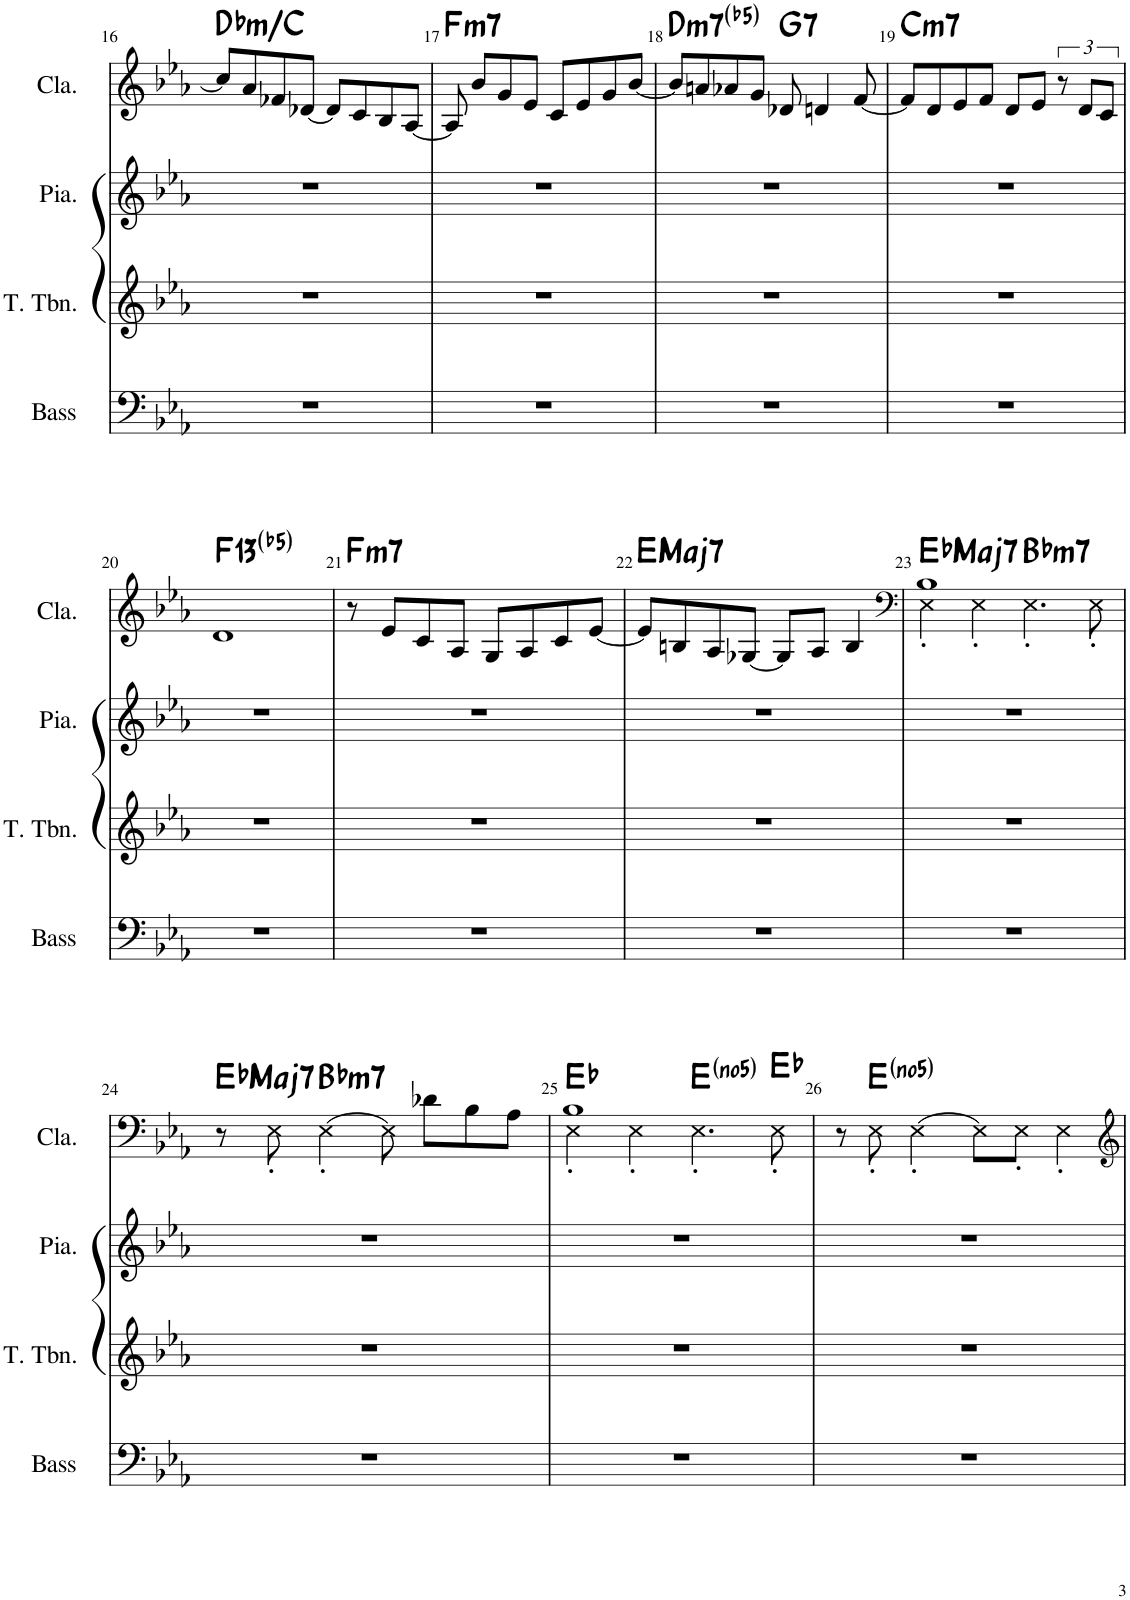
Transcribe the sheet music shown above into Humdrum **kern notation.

**kern	**kern	**kern	**kern	**harte
*part4	*part3	*part2	*part1	*part1
*staff4	*staff3	*staff2	*staff1	*
*I"Basse acoustique	*I"Trombone ténor	*I"Piano	*I"Clavecin	*
*I'Bass	*	*I'Pia.	*I'Cla.	*
!!LO:PB:g=z
*clefF4	*clefG2	*clefG2	*clefG2	*
*k[b-e-a-]	*k[b-e-a-]	*k[b-e-a-]	*k[b-e-a-]	*
*M4/4	*M4/4	*M4/4	*M4/4	*
=16	=16	=16	=16	=16
!	!	!	!	!LO:H:kt=m
1r	1r	1r	8cc/L]	Db:min/7
.	.	.	8a-/	.
.	.	.	8f-X/	.
.	.	.	[8d-X/J	.
.	.	.	8d-/L]	.
.	.	.	8c/	.
.	.	.	8B-/	.
.	.	.	[8A-/J	.
=17	=17	=17	=17	=17
!	!	!	!	!LO:H:kt=m7
1r	1r	1r	8A-/]	F:min7
.	.	.	8b-/L	.
.	.	.	8g/	.
.	.	.	8e-/J	.
.	.	.	8c/L	.
.	.	.	8e-/	.
.	.	.	8g/	.
.	.	.	[8b-/J	.
=18	=18	=18	=18	=18
!	!	!	!	!LO:H:kt=m7(b5)
1r	1r	1r	8b-/L]	D:hdim7
.	.	.	8an/	.
.	.	.	8a-X/	.
.	.	.	8g/J	.
!	!	!	!	!LO:H:kt=7
.	.	.	8d-X/	G:7
.	.	.	4dn/	.
.	.	.	[8f/	.
=19	=19	=19	=19	=19
!	!	!	!	!LO:H:kt=m7
1r	1r	1r	8f/L]	C:min7
.	.	.	8d/	.
.	.	.	8e-/	.
.	.	.	8f/J	.
.	.	.	8d/L	.
.	.	.	8e-/J	.
.	.	.	12r	.
.	.	.	12d/L	.
.	.	.	12c/J	.
!!LO:LB:g=z
=20	=20	=20	=20	=20
!	!	!	!	!LO:H:kt=13
1r	1r	1r	1d	F:(3,b5,b7,9,11,13)
=21	=21	=21	=21	=21
!	!	!	!	!LO:H:kt=m7
1r	1r	1r	8r	F:min7
.	.	.	8e-/L	.
.	.	.	8c/	.
.	.	.	8A-/J	.
.	.	.	8G/L	.
.	.	.	8A-/	.
.	.	.	8c/	.
.	.	.	[8e-/J	.
=22	=22	=22	=22	=22
!	!	!	!	!LO:H:kt=Maj7
1r	1r	1r	8e-/L]	E:maj7
.	.	.	8Bn/	.
.	.	.	8A-/	.
.	.	.	[8G-X/J	.
.	.	.	8G-/L]	.
.	.	.	8A-/J	.
.	.	.	4B/	.
=23	=23	=23	=23	=23
*	*	*	*clefF4	*
*	*	*	*^	*
!	!	!	!	!	!LO:H:kt=Maj7
1r	1r	1r	1B-	4E-'\	Eb:maj7
.	.	.	.	4E-'\	.
!	!	!	!	!	!LO:H:kt=m7
.	.	.	.	4.E-'\	Bb:min7
.	.	.	.	8E-'\	.
!!LO:LB:g=z
=24	=24	=24	=24	=24	=24
!	!	!	!	!	!LO:H:kt=Maj7
*	*	*	*v	*v	*
1r	1r	1r	8r	Eb:maj7
.	.	.	8E-'<\	.
!	!	!	!	!LO:H:kt=m7
.	.	.	[4E-'<\	Bb:min7
.	.	.	8E-\]	.
.	.	.	8d-X\L	.
.	.	.	8B-\	.
.	.	.	8A-\J	.
=25	=25	=25	=25	=25
*	*	*	*^	*
1r	1r	1r	1B-	4E-'\	Eb:maj
.	.	.	.	4E-'\	.
.	.	.	.	4.E-'\	E:maj(*5)
.	.	.	.	8E-'\	Eb:maj
*	*	*	*v	*v	*
=26	=26	=26	=26	=26
1r	1r	1r	8r	.
.	.	.	8E-'<\	E:maj(*5)
.	.	.	[4E-'<\	.
.	.	.	8E-\L]	.
.	.	.	8E-'<\J	.
.	.	.	4E-'<\	.
=	=	=	=	=
*-	*-	*-	*-	*-
